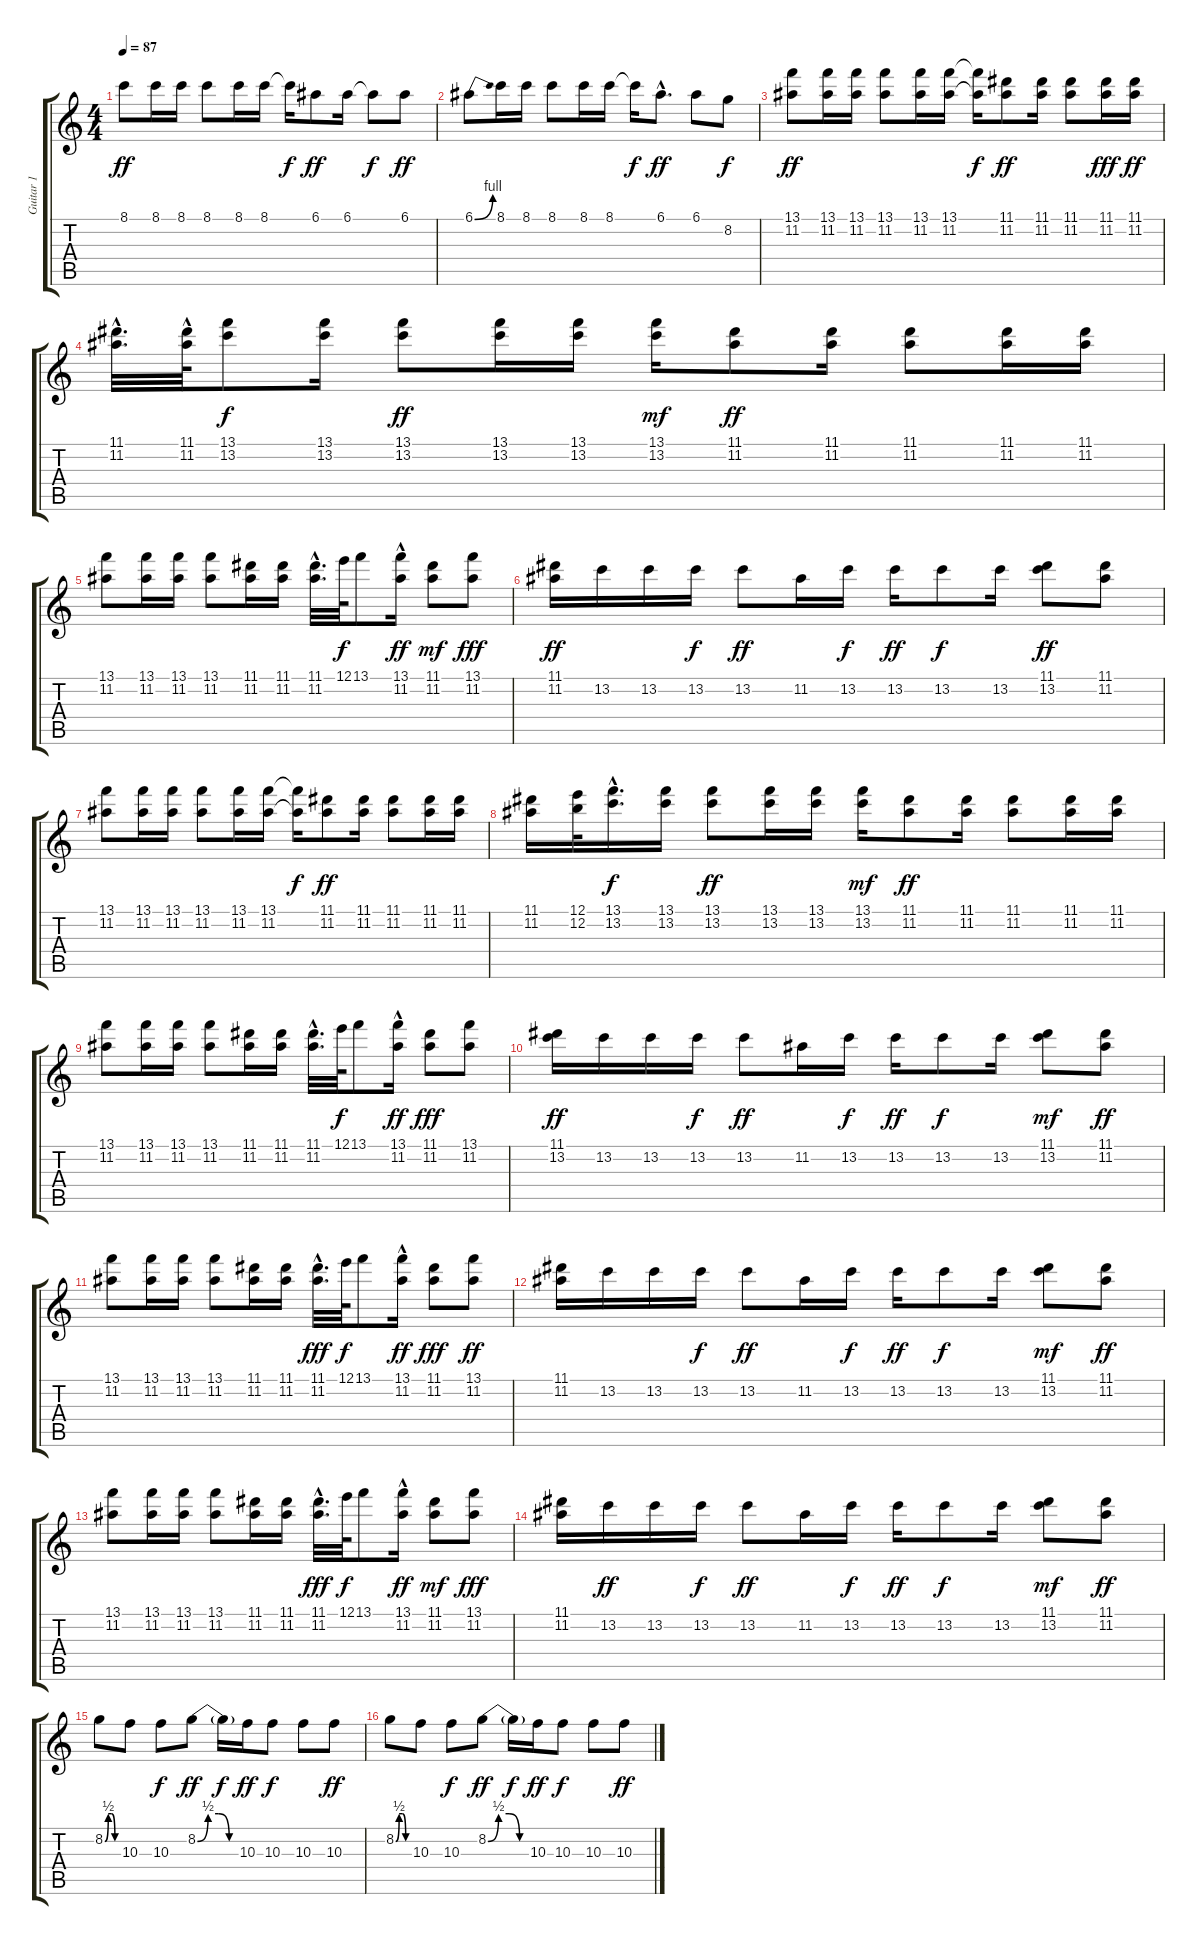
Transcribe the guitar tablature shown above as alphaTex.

\track ("Guitar 1" "Guitar 1") {instrument electricguitarjazz}
\staff {score tabs}
\tuning (E4 B3 G3 D3 A2 E2) {hide}
\ts (4 4)
\tempo 87
\clef g2
\ks c
8.1.8{dy ff} 8.1.16 8.1.16 8.1.8 8.1.16 8.1.16 8.1{t}.16{dy f} 6.1.8{dy ff} 6.1.16 6.1{t}.8{dy f} 6.1.8{dy ff} |
6.1{be (bend 0 0 60 4)}.8 8.1.16 8.1.16 8.1.8 8.1.16 8.1.16 8.1{t}.16{dy f} 6.1{hac}.8{d dy ff} 6.1.8 8.2.8{dy f} |
(13.1 11.2).8{dy ff} (13.1 11.2).16 (13.1 11.2).16 (13.1 11.2).8 (13.1 11.2).16 (13.1 11.2).16 (13.1{t} 11.2{t}).16{dy f} (11.1 11.2).8{dy ff} (11.1 11.2).16 (11.1 11.2).8 (11.1 11.2).16{dy fff} (11.1 11.2).16{dy ff} |
(11.1{hac} 11.2{hac}).32{d} (11.1 11.2{hac}).64 (13.1 13.2).8{dy f} (13.1 13.2).16 (13.1 13.2).8{dy ff} (13.1 13.2).16 (13.1 13.2).16 (13.1 13.2).16{dy mf} (11.1 11.2).8{dy ff} (11.1 11.2).16 (11.1 11.2).8 (11.1 11.2).16 (11.1 11.2).16 |
(13.1 11.2).8 (13.1 11.2).16 (13.1 11.2).16 (13.1 11.2).8 (11.1 11.2).16 (11.1 11.2).16 (11.1{hac} 11.2{hac}).32{d} 12.1.64{dy f} 13.1.8 (13.1{hac} 11.2).16{dy ff} (11.1 11.2).8{dy mf} (13.1 11.2).8{dy fff} |
(11.1 11.2).16{dy ff} 13.2.16 13.2.16 13.2.16{dy f} 13.2.8{dy ff} 11.2.16 13.2.16{dy f} 13.2.16{dy ff} 13.2.8{dy f} 13.2.16 (11.1 13.2).8{dy ff} (11.1 11.2).8 |
(13.1 11.2).8 (13.1 11.2).16 (13.1 11.2).16 (13.1 11.2).8 (13.1 11.2).16 (13.1 11.2).16 (13.1{t} 11.2{t}).16{dy f} (11.1 11.2).8{dy ff} (11.1 11.2).16 (11.1 11.2).8 (11.1 11.2).16 (11.1 11.2).16 |
(11.1 11.2).16 (12.1 12.2).32 (13.1{hac} 13.2{hac}).16{d dy f} (13.1 13.2).16 (13.1 13.2).8{dy ff} (13.1 13.2).16 (13.1 13.2).16 (13.1 13.2).16{dy mf} (11.1 11.2).8{dy ff} (11.1 11.2).16 (11.1 11.2).8 (11.1 11.2).16 (11.1 11.2).16 |
(13.1 11.2).8 (13.1 11.2).16 (13.1 11.2).16 (13.1 11.2).8 (11.1 11.2).16 (11.1 11.2).16 (11.1{hac} 11.2{hac}).32{d} 12.1.64{dy f} 13.1.8 (13.1{hac} 11.2).16{dy ff} (11.1 11.2).8{dy fff} (13.1 11.2).8 |
(11.1 13.2).16{dy ff} 13.2.16 13.2.16 13.2.16{dy f} 13.2.8{dy ff} 11.2.16 13.2.16{dy f} 13.2.16{dy ff} 13.2.8{dy f} 13.2.16 (11.1 13.2).8{dy mf} (11.1 11.2).8{dy ff} |
(13.1 11.2).8 (13.1 11.2).16 (13.1 11.2).16 (13.1 11.2).8 (11.1 11.2).16 (11.1 11.2).16 (11.1{hac} 11.2{hac}).32{d dy fff} 12.1.64{dy f} 13.1.8 (13.1{hac} 11.2).16{dy ff} (11.1 11.2).8{dy fff} (13.1 11.2).8{dy ff} |
(11.1 11.2).16 13.2.16 13.2.16 13.2.16{dy f} 13.2.8{dy ff} 11.2.16 13.2.16{dy f} 13.2.16{dy ff} 13.2.8{dy f} 13.2.16 (11.1 13.2).8{dy mf} (11.1 11.2).8{dy ff} |
(13.1 11.2).8 (13.1 11.2).16 (13.1 11.2).16 (13.1 11.2).8 (11.1 11.2).16 (11.1 11.2).16 (11.1{hac} 11.2{hac}).32{d dy fff} 12.1.64{dy f} 13.1.8 (13.1{hac} 11.2).16{dy ff} (11.1 11.2).8{dy mf} (13.1 11.2).8{dy fff} |
(11.1 11.2).16 13.2.16{dy ff} 13.2.16 13.2.16{dy f} 13.2.8{dy ff} 11.2.16 13.2.16{dy f} 13.2.16{dy ff} 13.2.8{dy f} 13.2.16 (11.1 13.2).8{dy mf} (11.1 11.2).8{dy ff} |
8.2{be (custom 0 0 15 2 30 2 45 0 60 0)}.8 10.3.8 10.3.8{dy f} 8.2{be (custom 0 0 15 2 30 2 45 0 60 0)}.8{dy ff} 8.2{t}.16{dy f} 10.3.16{dy ff} 10.3.8{dy f} 10.3.8 10.3.8{dy ff} |
8.2{be (custom 0 0 15 2 30 2 45 0 60 0)}.8 10.3.8 10.3.8{dy f} 8.2{be (custom 0 0 15 2 30 2 45 0 60 0)}.8{dy ff} 8.2{t}.16{dy f} 10.3.16{dy ff} 10.3.8{dy f} 10.3.8 10.3.8{dy ff}
